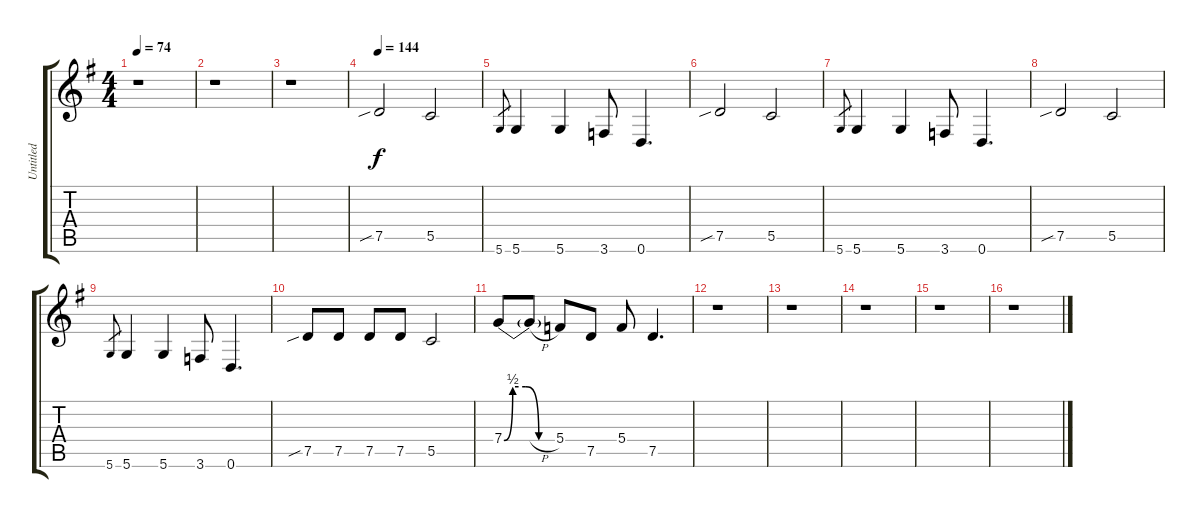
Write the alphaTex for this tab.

\track ("Untitled" "Untitled") {instrument distortionguitar}
\staff {score tabs}
\tuning (D4 A3 F3 C3 G2 D2) {hide}
\ts (4 4)
\tempo 74
\clef g2
\ks g
r.1{dy f} |
r.1 |
r.1 |
\tempo 144
7.5{sib}.2 5.5.2 |
5.6.8{gr} 5.6.4 5.6.4 3.6.8 0.6.4{d} |
7.5{sib}.2 5.5.2 |
5.6.8{gr} 5.6.4 5.6.4 3.6.8 0.6.4{d} |
7.5{sib}.2 5.5.2 |
5.6.8{gr} 5.6.4 5.6.4 3.6.8 0.6.4{d} |
7.5{sib}.8 7.5.8 7.5.8 7.5.8 5.5.2 |
7.4{be (custom 0 0 10 2 25 2 40 0 60 0)}.8 7.4{h t}.8 5.4.8 7.5.8 5.4.8 7.5.4{d} |
r.1 |
r.1 |
r.1 |
r.1 |
r.1
